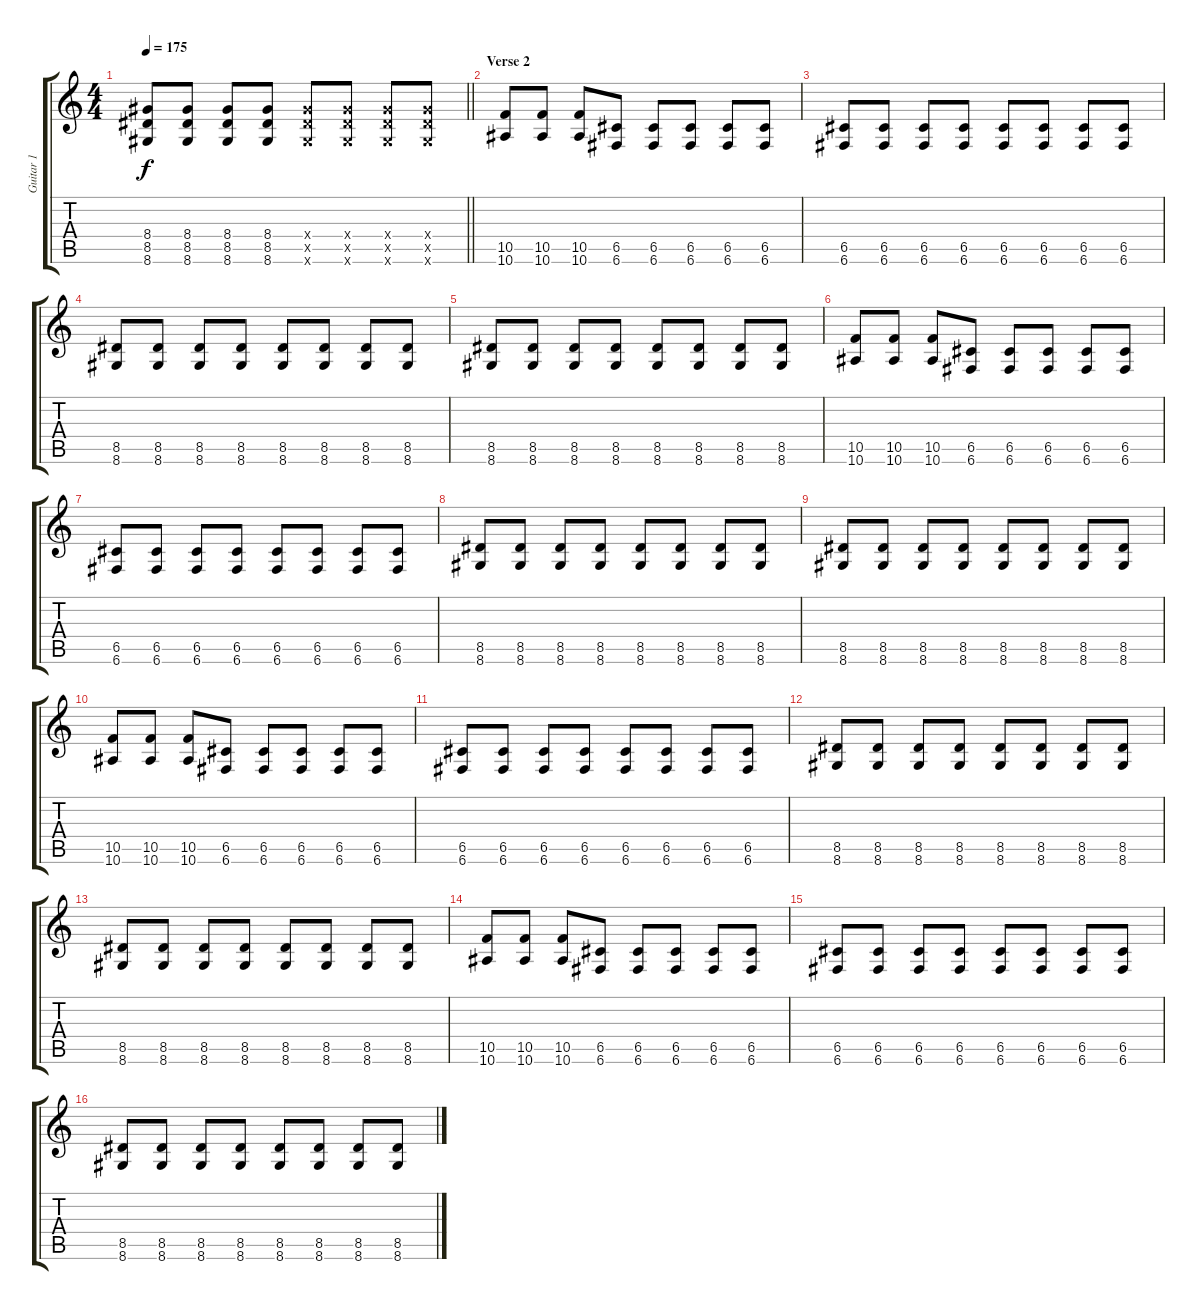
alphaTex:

\track ("Guitar 1" "Guitar 1") {instrument distortionguitar}
\staff {score tabs}
\tuning (D4 A3 F3 C3 G2 C2) {hide}
\ts (4 4)
\tempo 175
\clef g2
\barLineRight lightlight
\ks c
(8.4 8.5 8.6).8{dy f} (8.4 8.5 8.6).8 (8.4 8.5 8.6).8 (8.4 8.5 8.6).8 (8.4{x} 8.5{x} 8.6{x}).8 (8.4{x} 8.5{x} 8.6{x}).8 (8.4{x} 8.5{x} 8.6{x}).8 (8.4{x} 8.5{x} 8.6{x}).8 |
\section ("" "Verse 2")
(10.5 10.6).8 (10.5 10.6).8 (10.5 10.6).8 (6.5 6.6).8 (6.5 6.6).8 (6.5 6.6).8 (6.5 6.6).8 (6.5 6.6).8 |
(6.5 6.6).8 (6.5 6.6).8 (6.5 6.6).8 (6.5 6.6).8 (6.5 6.6).8 (6.5 6.6).8 (6.5 6.6).8 (6.5 6.6).8 |
(8.5 8.6).8 (8.5 8.6).8 (8.5 8.6).8 (8.5 8.6).8 (8.5 8.6).8 (8.5 8.6).8 (8.5 8.6).8 (8.5 8.6).8 |
(8.5 8.6).8 (8.5 8.6).8 (8.5 8.6).8 (8.5 8.6).8 (8.5 8.6).8 (8.5 8.6).8 (8.5 8.6).8 (8.5 8.6).8 |
(10.5 10.6).8 (10.5 10.6).8 (10.5 10.6).8 (6.5 6.6).8 (6.5 6.6).8 (6.5 6.6).8 (6.5 6.6).8 (6.5 6.6).8 |
(6.5 6.6).8 (6.5 6.6).8 (6.5 6.6).8 (6.5 6.6).8 (6.5 6.6).8 (6.5 6.6).8 (6.5 6.6).8 (6.5 6.6).8 |
(8.5 8.6).8 (8.5 8.6).8 (8.5 8.6).8 (8.5 8.6).8 (8.5 8.6).8 (8.5 8.6).8 (8.5 8.6).8 (8.5 8.6).8 |
(8.5 8.6).8 (8.5 8.6).8 (8.5 8.6).8 (8.5 8.6).8 (8.5 8.6).8 (8.5 8.6).8 (8.5 8.6).8 (8.5 8.6).8 |
(10.5 10.6).8 (10.5 10.6).8 (10.5 10.6).8 (6.5 6.6).8 (6.5 6.6).8 (6.5 6.6).8 (6.5 6.6).8 (6.5 6.6).8 |
(6.5 6.6).8 (6.5 6.6).8 (6.5 6.6).8 (6.5 6.6).8 (6.5 6.6).8 (6.5 6.6).8 (6.5 6.6).8 (6.5 6.6).8 |
(8.5 8.6).8 (8.5 8.6).8 (8.5 8.6).8 (8.5 8.6).8 (8.5 8.6).8 (8.5 8.6).8 (8.5 8.6).8 (8.5 8.6).8 |
(8.5 8.6).8 (8.5 8.6).8 (8.5 8.6).8 (8.5 8.6).8 (8.5 8.6).8 (8.5 8.6).8 (8.5 8.6).8 (8.5 8.6).8 |
(10.5 10.6).8 (10.5 10.6).8 (10.5 10.6).8 (6.5 6.6).8 (6.5 6.6).8 (6.5 6.6).8 (6.5 6.6).8 (6.5 6.6).8 |
(6.5 6.6).8 (6.5 6.6).8 (6.5 6.6).8 (6.5 6.6).8 (6.5 6.6).8 (6.5 6.6).8 (6.5 6.6).8 (6.5 6.6).8 |
(8.5 8.6).8 (8.5 8.6).8 (8.5 8.6).8 (8.5 8.6).8 (8.5 8.6).8 (8.5 8.6).8 (8.5 8.6).8 (8.5 8.6).8
